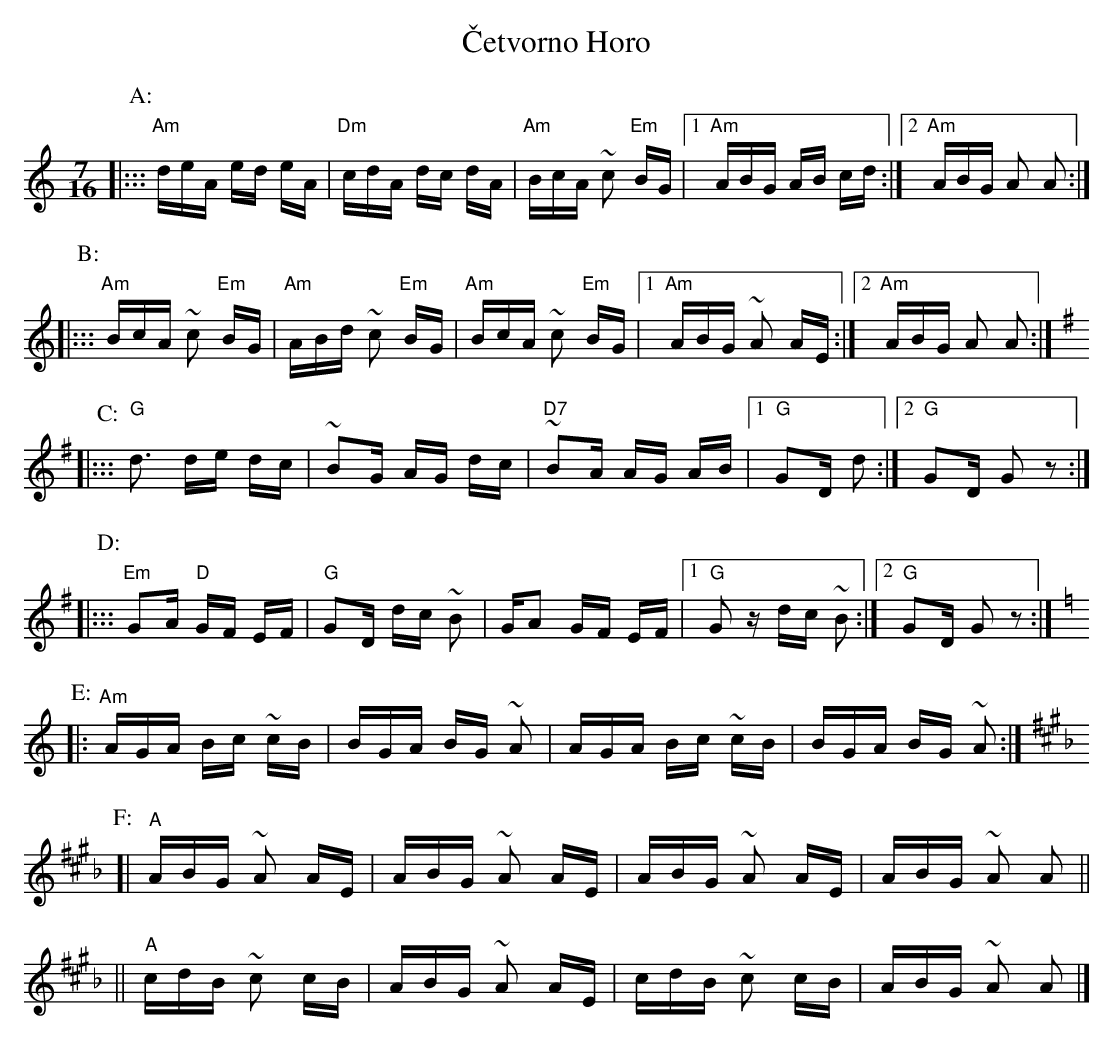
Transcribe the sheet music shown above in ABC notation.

X:1
T: \vCetvorno Horo
M: 7/16
L: 1/16
K: Am
P: A:
|::: "Am"deA ed eA | "Dm"cdA dc dA | "Am"BcA ~c2 "Em"BG |1 "Am"ABG AB cd :|2 "Am"ABG A2 A2 :|
P: B:
|::: "Am"BcA ~c2 "Em"BG | "Am"ABd ~c2 "Em"BG | "Am"BcA ~c2 "Em"BG |1 "Am"ABG ~A2 AE :|2 "Am"ABG A2 A2 :| [K:G]
P: C:
|::: "G"d3 de dc | ~B2G AG dc | "D7"~B2A AG AB |1 "G"G2D d2 :|2 "G"G2D G2 z2 :|
P: D:
|::: "Em"G2A "D"GF EF | "G"G2D dc ~B2 | GA2 GF EF |1 "G"G2z dc ~B2 :|2 "G"G2D G2 z2 :| [K:Am]
P: E:
|: "Am"AGA Bc ~cB | BGA BG ~A2 | AGA Bc ~cB | BGA BG ~A2 :|
K: A_B^c
P: F:
[| "A"ABG ~A2 AE | ABG ~A2 AE | ABG ~A2 AE | ABG ~A2 A2 ||
|| "A"cdB ~c2 cB | ABG ~A2 AE | cdB ~c2 cB | ABG ~A2 A2 |]
